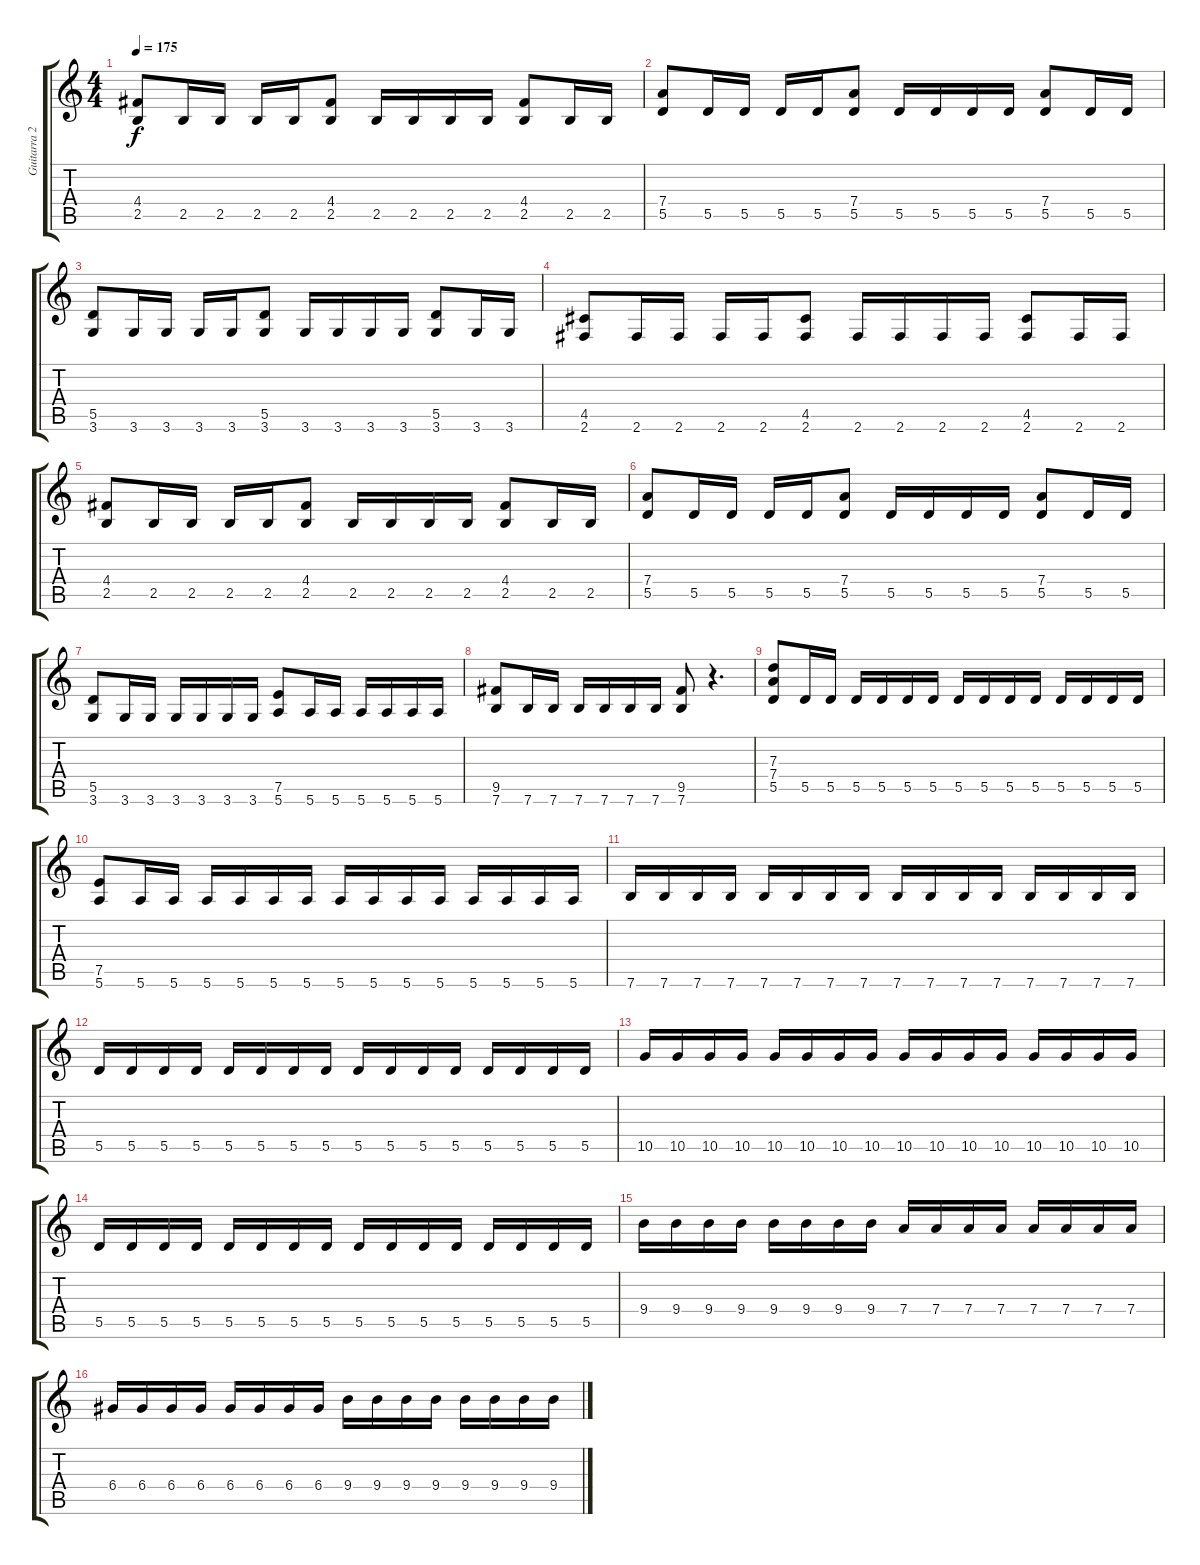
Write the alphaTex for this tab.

\track ("Guitarra 2" "Guitarra 2") {instrument distortionguitar}
\staff {score tabs}
\tuning (E4 B3 G3 D3 A2 E2) {hide}
\ts (4 4)
\tempo 175
\clef g2
\ks c
(4.4 2.5).8{dy f} 2.5.16 2.5.16 2.5.16 2.5.16 (4.4 2.5).8 2.5.16 2.5.16 2.5.16 2.5.16 (4.4 2.5).8 2.5.16 2.5.16 |
(7.4 5.5).8 5.5.16 5.5.16 5.5.16 5.5.16 (7.4 5.5).8 5.5.16 5.5.16 5.5.16 5.5.16 (7.4 5.5).8 5.5.16 5.5.16 |
(5.5 3.6).8 3.6.16 3.6.16 3.6.16 3.6.16 (5.5 3.6).8 3.6.16 3.6.16 3.6.16 3.6.16 (5.5 3.6).8 3.6.16 3.6.16 |
(4.5 2.6).8 2.6.16 2.6.16 2.6.16 2.6.16 (4.5 2.6).8 2.6.16 2.6.16 2.6.16 2.6.16 (4.5 2.6).8 2.6.16 2.6.16 |
(4.4 2.5).8 2.5.16 2.5.16 2.5.16 2.5.16 (4.4 2.5).8 2.5.16 2.5.16 2.5.16 2.5.16 (4.4 2.5).8 2.5.16 2.5.16 |
(7.4 5.5).8 5.5.16 5.5.16 5.5.16 5.5.16 (7.4 5.5).8 5.5.16 5.5.16 5.5.16 5.5.16 (7.4 5.5).8 5.5.16 5.5.16 |
(5.5 3.6).8 3.6.16 3.6.16 3.6.16 3.6.16 3.6.16 3.6.16 (7.5 5.6).8 5.6.16 5.6.16 5.6.16 5.6.16 5.6.16 5.6.16 |
(9.5 7.6).8 7.6.16 7.6.16 7.6.16 7.6.16 7.6.16 7.6.16 (9.5 7.6).8 r.4{d} |
(7.3 7.4 5.5).8 5.5.16 5.5.16 5.5.16 5.5.16 5.5.16 5.5.16 5.5.16 5.5.16 5.5.16 5.5.16 5.5.16 5.5.16 5.5.16 5.5.16 |
(7.5 5.6).8 5.6.16 5.6.16 5.6.16 5.6.16 5.6.16 5.6.16 5.6.16 5.6.16 5.6.16 5.6.16 5.6.16 5.6.16 5.6.16 5.6.16 |
7.6.16 7.6.16 7.6.16 7.6.16 7.6.16 7.6.16 7.6.16 7.6.16 7.6.16 7.6.16 7.6.16 7.6.16 7.6.16 7.6.16 7.6.16 7.6.16 |
5.5.16 5.5.16 5.5.16 5.5.16 5.5.16 5.5.16 5.5.16 5.5.16 5.5.16 5.5.16 5.5.16 5.5.16 5.5.16 5.5.16 5.5.16 5.5.16 |
10.5.16 10.5.16 10.5.16 10.5.16 10.5.16 10.5.16 10.5.16 10.5.16 10.5.16 10.5.16 10.5.16 10.5.16 10.5.16 10.5.16 10.5.16 10.5.16 |
5.5.16 5.5.16 5.5.16 5.5.16 5.5.16 5.5.16 5.5.16 5.5.16 5.5.16 5.5.16 5.5.16 5.5.16 5.5.16 5.5.16 5.5.16 5.5.16 |
9.4.16 9.4.16 9.4.16 9.4.16 9.4.16 9.4.16 9.4.16 9.4.16 7.4.16 7.4.16 7.4.16 7.4.16 7.4.16 7.4.16 7.4.16 7.4.16 |
6.4.16 6.4.16 6.4.16 6.4.16 6.4.16 6.4.16 6.4.16 6.4.16 9.4.16 9.4.16 9.4.16 9.4.16 9.4.16 9.4.16 9.4.16 9.4.16
